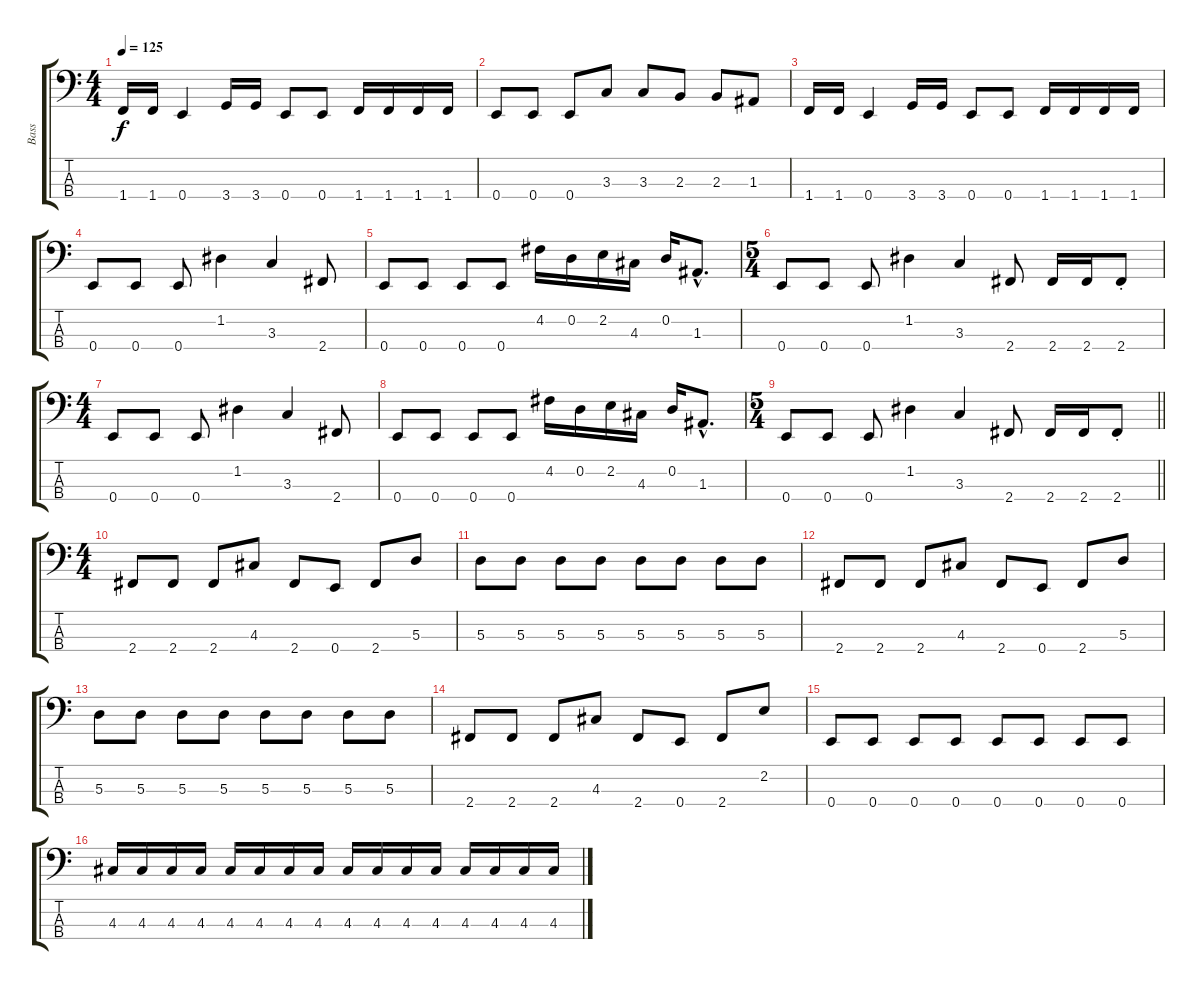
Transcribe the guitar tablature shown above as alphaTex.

\track ("Bass" "Bass") {instrument electricbassfinger}
\staff {score tabs}
\tuning (G2 D2 A1 E1) {hide}
\ts (4 4)
\tempo 125
\clef f4
\ks c
1.4.16{dy f} 1.4.16 0.4.4 3.4.16 3.4.16 0.4.8 0.4.8 1.4.16 1.4.16 1.4.16 1.4.16 |
0.4.8 0.4.8 0.4.8 3.3.8 3.3.8 2.3.8 2.3.8 1.3.8 |
1.4.16 1.4.16 0.4.4 3.4.16 3.4.16 0.4.8 0.4.8 1.4.16 1.4.16 1.4.16 1.4.16 |
0.4.8 0.4.8 0.4.8 1.2.4 3.3.4 2.4.8 |
0.4.8 0.4.8 0.4.8 0.4.8 4.2.16 0.2.16 2.2.16 4.3.16 0.2.16 1.3{hac}.8{d} |
\ts (5 4)
0.4.8 0.4.8 0.4.8 1.2.4 3.3.4 2.4.8 2.4.16 2.4.16 2.4{st}.8 |
\ts (4 4)
0.4.8 0.4.8 0.4.8 1.2.4 3.3.4 2.4.8 |
0.4.8 0.4.8 0.4.8 0.4.8 4.2.16 0.2.16 2.2.16 4.3.16 0.2.16 1.3{hac}.8{d} |
\ts (5 4)
\barLineRight lightlight
0.4.8 0.4.8 0.4.8 1.2.4 3.3.4 2.4.8 2.4.16 2.4.16 2.4{st}.8 |
\ts (4 4)
2.4.8 2.4.8 2.4.8 4.3.8 2.4.8 0.4.8 2.4.8 5.3.8 |
5.3.8 5.3.8 5.3.8 5.3.8 5.3.8 5.3.8 5.3.8 5.3.8 |
2.4.8 2.4.8 2.4.8 4.3.8 2.4.8 0.4.8 2.4.8 5.3.8 |
5.3.8 5.3.8 5.3.8 5.3.8 5.3.8 5.3.8 5.3.8 5.3.8 |
2.4.8 2.4.8 2.4.8 4.3.8 2.4.8 0.4.8 2.4.8 2.2.8 |
0.4.8 0.4.8 0.4.8 0.4.8 0.4.8 0.4.8 0.4.8 0.4.8 |
4.3.16 4.3.16 4.3.16 4.3.16 4.3.16 4.3.16 4.3.16 4.3.16 4.3.16 4.3.16 4.3.16 4.3.16 4.3.16 4.3.16 4.3.16 4.3.16
